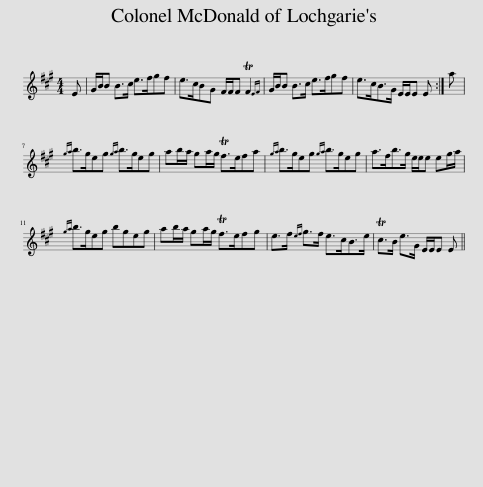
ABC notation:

X:1
L:1/8
M:4/4
I:linebreak $
K:A
V:1 treble
V:1
 E | G/B/B B>c e>fgf | e>cBG F/F/F TF2{EF} | G/B/B B>c e>fgf | e>cB>G E/E/E E :| %5
 a |${ga} b>geg{ga} b>geg | ab/a/ ga/g/ Tf>efa |{ga} b>geg{ga} b>geg | a>fb>g e/e/e eg/a/ |$ %10
{ga} b>geg bgeg | ab/a/ ga/g/ Tf>efg | e>f{ef} g>f e>cB>e | Tc>B e>G E/E/E E || %14
